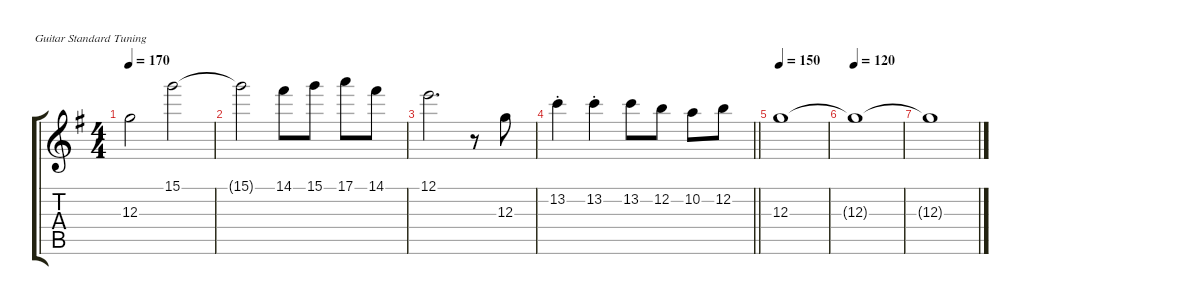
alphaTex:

\defaultSystemsLayout 4
\hideDynamics
\bracketExtendMode groupsimilarinstruments
\singleTrackTrackNamePolicy hidden
\multiTrackTrackNamePolicy hidden
\firstSystemTrackNameMode fullname
\firstSystemTrackNameOrientation horizontal
\otherSystemsTrackNameOrientation horizontal
\track ("Guitar 1" "dist.guit.") {instrument distortionguitar}
\staff {score tabs}
\tuning (E4 B3 G3 D3 A2 E2)
\ts (4 4)
\tempo 170
\clef g2
\ks g
12.3{acc forcenatural}.2{dy f beam Down} 15.1{acc forcenatural}.2{beam Down} |
15.1{t acc forcenatural}.2{beam Down} 14.1{acc #}.8{beam Down} 15.1{acc forcenatural}.8{beam Down} 17.1{acc forcenatural}.8{beam Down} 14.1{acc #}.8{beam Down} |
12.1{acc forcenatural}.2{d beam Down} r.8{beam Down} 12.3{acc forcenatural}.8{beam Down} |
\barLineRight lightlight
13.2{st acc forcenatural}.4{beam Down} 13.2{st acc forcenatural}.4{beam Down} 13.2{acc forcenatural}.8{beam Down} 12.2{acc forcenatural}.8{beam Down} 10.2{acc forcenatural}.8{beam Down} 12.2{acc forcenatural}.8{beam Down} |
\tempo 150
12.3{acc forcenatural}.1{beam Down} |
\tempo 120
12.3{t acc forcenatural}.1{beam Down} |
12.3{t acc forcenatural}.1{beam Down}
